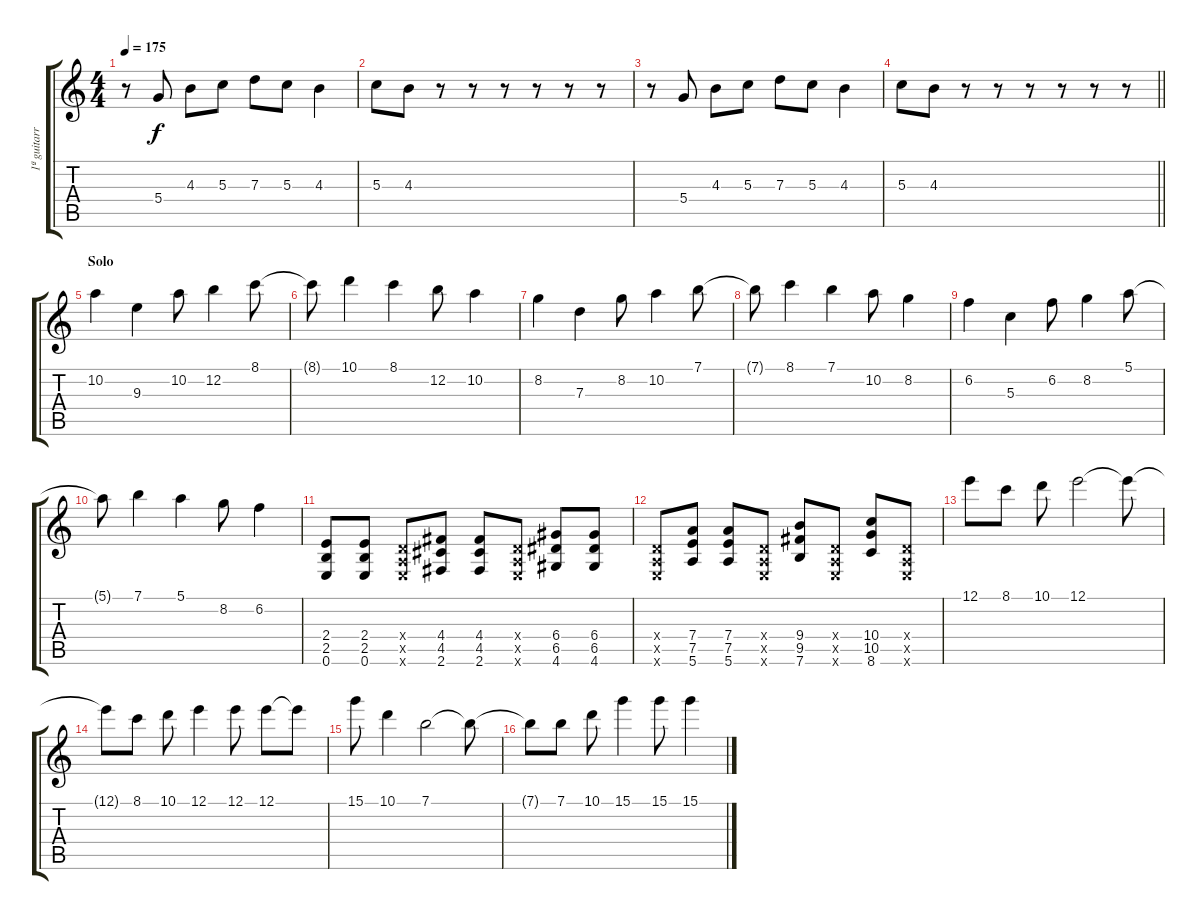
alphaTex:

\track ("1ª guitarra" "1ª guitarr") {instrument overdrivenguitar}
\staff {score tabs}
\tuning (E4 B3 G3 D3 A2 E2) {hide}
\ts (4 4)
\tempo 175
\clef g2
\ks c
r.8{dy f} 5.4.8 4.3.8 5.3.8 7.3.8 5.3.8 4.3.4 |
5.3.8 4.3.8 r.8 r.8 r.8 r.8 r.8 r.8 |
r.8 5.4.8 4.3.8 5.3.8 7.3.8 5.3.8 4.3.4 |
\barLineRight lightlight
5.3.8 4.3.8 r.8 r.8 r.8 r.8 r.8 r.8 |
\section ("" "Solo")
10.2.4 9.3.4 10.2.8 12.2.4 8.1.8 |
8.1{t}.8 10.1.4 8.1.4 12.2.8 10.2.4 |
8.2.4 7.3.4 8.2.8 10.2.4 7.1.8 |
7.1{t}.8 8.1.4 7.1.4 10.2.8 8.2.4 |
6.2.4 5.3.4 6.2.8 8.2.4 5.1.8 |
5.1{t}.8 7.1.4 5.1.4 8.2.8 6.2.4 |
(2.4 2.5 0.6).8 (2.4 2.5 0.6).8 (0.4{x} 0.5{x} 0.6{x}).8 (4.4 4.5 2.6).8 (4.4 4.5 2.6).8 (0.4{x} 0.5{x} 0.6{x}).8 (6.4 6.5 4.6).8 (6.4 6.5 4.6).8 |
(0.4{x} 0.5{x} 0.6{x}).8 (7.4 7.5 5.6).8 (7.4 7.5 5.6).8 (0.4{x} 0.5{x} 0.6{x}).8 (9.4 9.5 7.6).8 (0.4{x} 0.5{x} 0.6{x}).8 (10.4 10.5 8.6).8 (0.4{x} 0.5{x} 0.6{x}).8 |
12.1.8 8.1.8 10.1.8 12.1.2 12.1{t}.8 |
12.1{t}.8 8.1.8 10.1.8 12.1.4 12.1.8 12.1.8 12.1{t}.8 |
15.1.8 10.1.4 7.1.2 7.1{t}.8 |
7.1{t}.8 7.1.8 10.1.8 15.1.4 15.1.8 15.1.4
